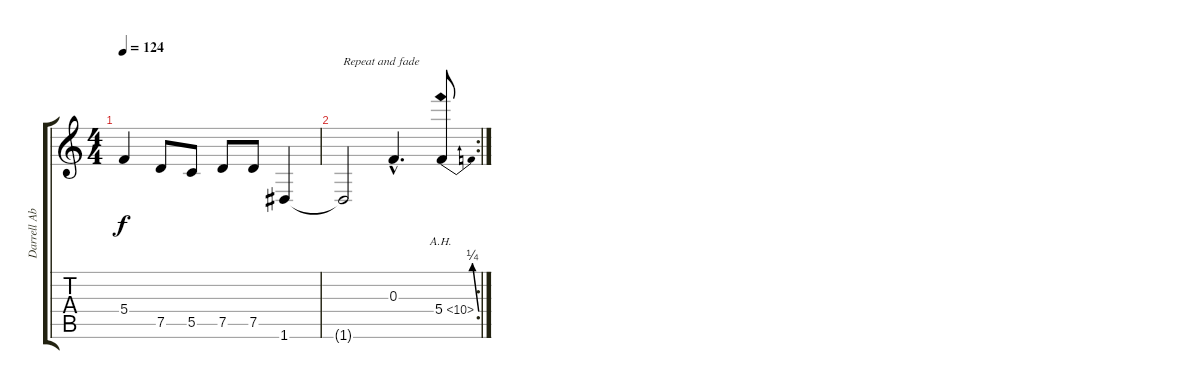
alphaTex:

\track ("Darrell Abbott Rhy." "Darrell Ab") {instrument distortionguitar}
\staff {score tabs}
\tuning (D4 A3 F3 C3 G2 D2) {hide}
\ts (4 4)
\tempo 124
\clef g2
\ks c
5.4{t}.4{dy f} 7.5.8 5.5.8 7.5.8 7.5.8 1.6.4 |
\rc 2
1.6{t}.2{txt "Repeat and fade"} 0.3{hac}.4{d} 5.4{be (bend 0 0 60 1) ah 5}.8
